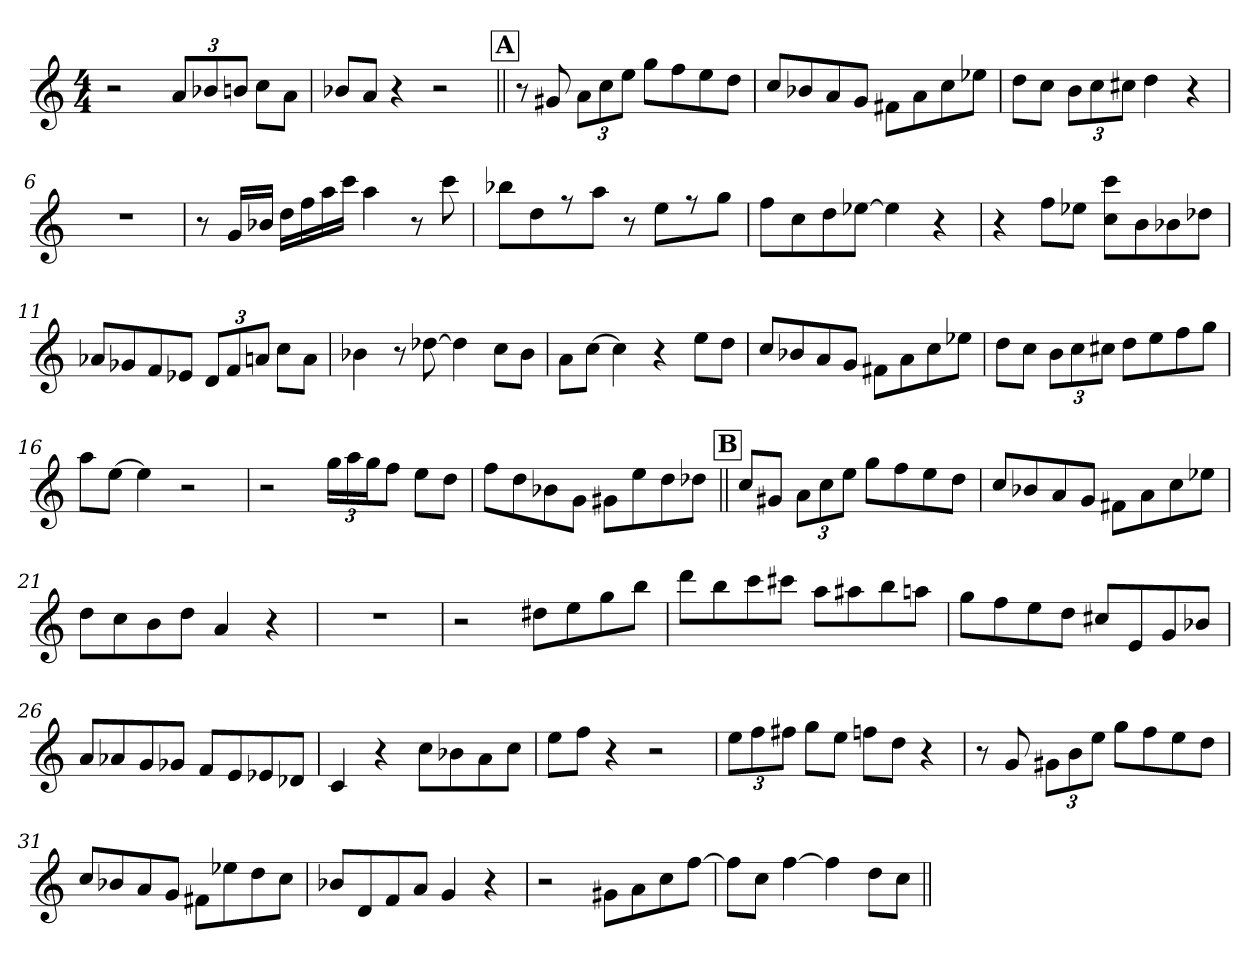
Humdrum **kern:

**kern
*part1
*staff1
*clefG2
*ITrd5c9
*k[b-e-a-]
*M4/4
*MM222
=1
2r
12c/L
12d-X/
12dn/J
8e-\L
8c\J
=2
8d-X/L
8c/J
4r
2r
!!LO:REH:place=s1:a:B:fs=16.2:t=A
=3||
8r
8Bn/
12c\L
12e-\
12g\J
8b-\L
8a-\
8g\
8f\J
=4
8e-/L
8d-X/
8c/
8B-/J
8An\L
8c\
8e-\
8g-X\J
!!LO:LB:g=z
=5
8f\L
8e-\J
12d\L
12e-\
12en\J
4f\
4r
=6
1r
=7
8r
16B-/LL
16d-X/JJ
16f\LL
16a-\
16cc\
16ee-\JJ
4cc\
8r
8ee-\
=8
8dd-X\L
8f\
8r
8cc\J
8r
8g\L
8r
8b-\J
!!LO:LB:g=z
=9
8a-\L
8e-\
8f\
[8g-X\J
4g-\]
4r
=10
4r
8a-\L
8g-X\J
8e-\ 8ee-\L
8d\
8d-X\
8f-X\J
=11
8c-X/L
8B--X/
8A-/
8G-X/J
12F/L
12A-/
12cn/J
8e-\L
8c\J
=12
4d-X\
8r
[8f-X\
4f-\]
8e-\L
8d-\J
=13
8c\L
[8e-\J
4e-\]
4r
8g\L
8f\J
!!LO:LB:g=z
=14
8e-/L
8d-X/
8c/
8B-/J
8An\L
8c\
8e-\
8g-X\J
=15
8f\L
8e-\J
12d\L
12e-\
12en\J
8f\L
8g\
8a-\
8b-\J
=16
8cc\L
[8g\J
4g\]
2r
=17
2r
24b-\LL
24cc\
24b-\J
8a-\J
8g\L
8f\J
=18
8a-\L
8f\
8d-X\
8B-\J
8Bn\L
8g\
8f\
8f-X\J
!!LO:LB:g=z
!!LO:REH:place=s1:a:B:fs=16.2:t=B
=19||
8e-/L
8Bn/J
12c\L
12e-\
12g\J
8b-\L
8a-\
8g\
8f\J
=20
8e-/L
8d-X/
8c/
8B-/J
8An\L
8c\
8e-\
8g-X\J
=21
8f\L
8e-\
8d\
8f\J
4c/
4r
=22
1r
!!LO:LB:g=z
=23
2r
8f#X\L
8g\
8b-\
8dd\J
=24
8ff\L
8dd\
8ee-\
8een\J
8cc\L
8cc#X\
8dd\
8ccn\J
=25
8b-\L
8a-\
8g\
8f\J
8en/L
8G/
8B-/
8d-X/J
=26
8c/L
8c-X/
8B-/
8B--X/J
8A-/L
8G/
8G-X/
8F-X/J
!!LO:LB:g=z
=27
4E-/
4r
8e-\L
8d-X\
8c\
8e-\J
=28
8g\L
8a-\J
4r
2r
=29
12g\L
12a-\
12an\J
8b-\L
8g\J
8a-X\L
8f\J
4r
=30
8r
8B-/
12Bn\L
12d\
12g\J
8b-\L
8a-\
8g\
8f\J
!!LO:PB:g=z
=31
8e-/L
8d-X/
8c/
8B-/J
8An\L
8g-X\
8f\
8e-\J
=32
8d-X/L
8F/
8A-/
8c/J
4B-/
4r
=33
2r
8Bn\L
8c\
8e-\
[8a-\J
=34
8a-\L]
8e-\J
[4a-\
4a-\]
8f\L
8e-\J
=||
*-
